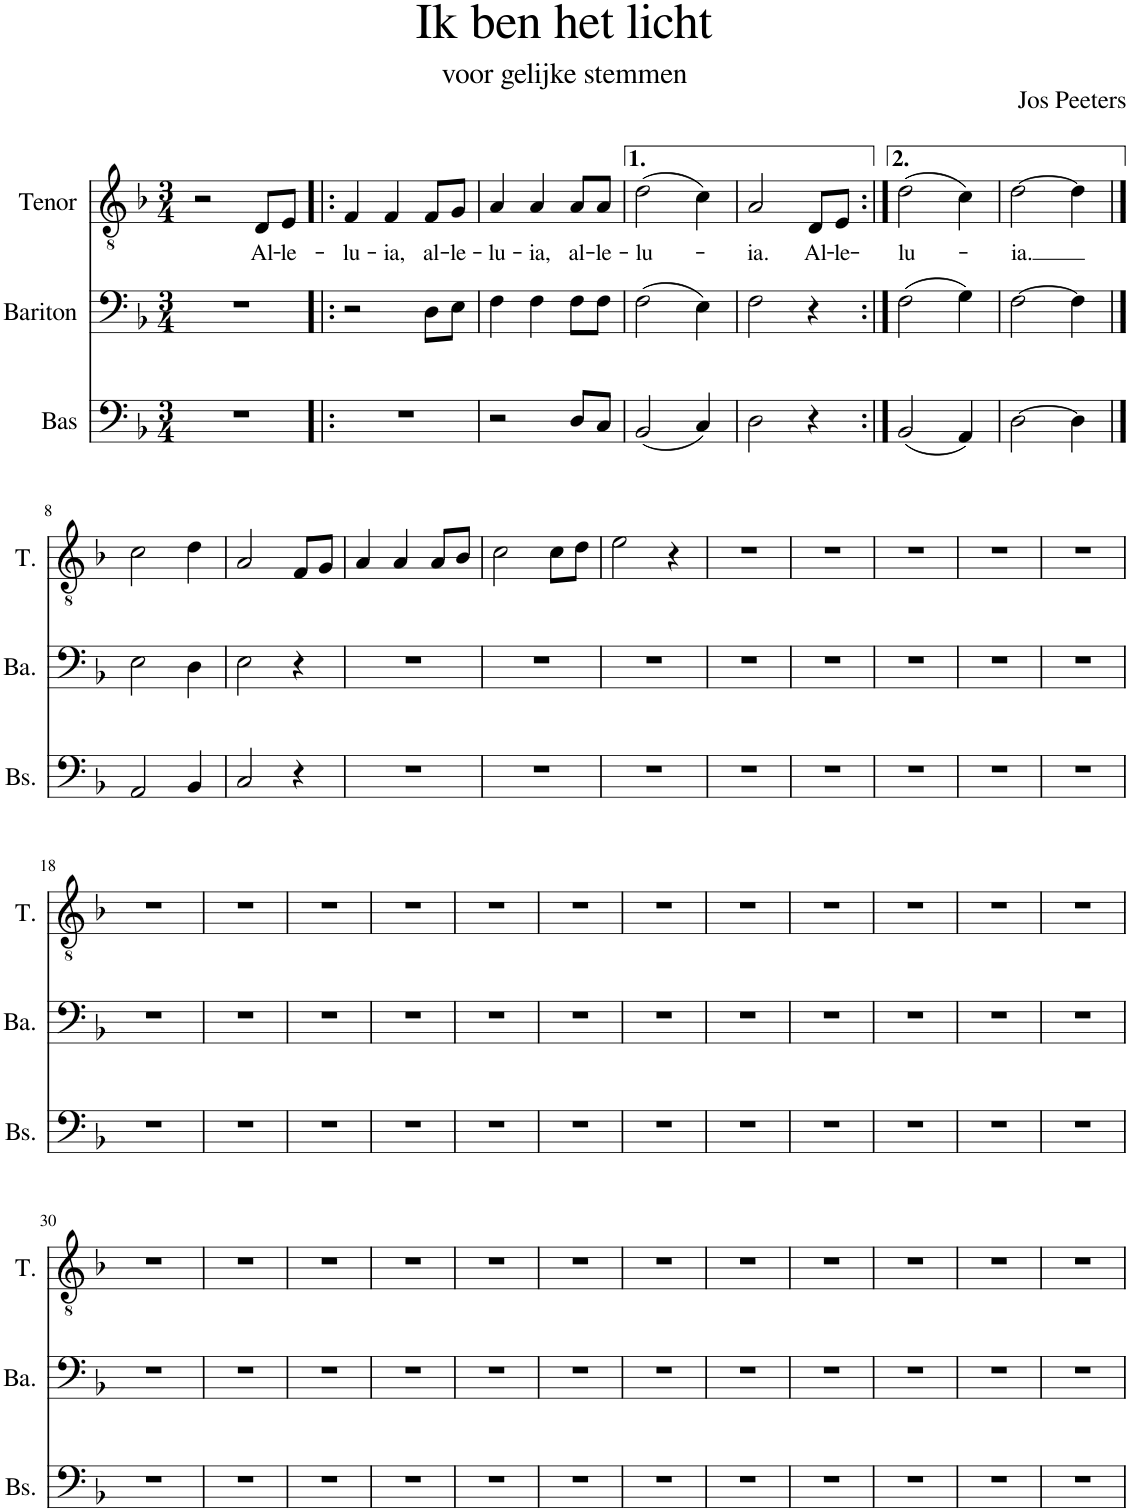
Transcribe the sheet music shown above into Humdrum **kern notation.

**kern	**kern	**kern	**text
*part3	*part2	*part1	*part1
*staff3	*staff2	*staff1	*staff1
*I"Bas	*I"Bariton	*I"Tenor	*
*I'Bs.	*I'Ba.	*I'T.	*
*clefF4	*clefF4	*clefGv2	*
*k[b-]	*k[b-]	*k[b-]	*
*M3/4	*M3/4	*M3/4	*
=1	=1	=1	=1
2.r	2.r	2r	.
!	!	!	!LO:LY:b
.	.	8D/L	Al-
!	!	!	!LO:LY:b
.	.	8E/J	-le-
=2!|:	=2!|:	=2!|:	=2!|:
!	!	!	!LO:LY:b
2.r	2r	4F/	-lu-
!	!	!	!LO:LY:b
.	.	4F/	-ia,
!	!	!	!LO:LY:b
.	8D\L	8F/L	al-
!	!	!	!LO:LY:b
.	8E\J	8G/J	-le-
=3	=3	=3	=3
!	!	!	!LO:LY:b
2r	4F\	4A/	-lu-
!	!	!	!LO:LY:b
.	4F\	4A/	-ia,
!	!	!	!LO:LY:b
8D/L	8F\L	8A/L	al-
!	!	!	!LO:LY:b
8C/J	8F\J	8A/J	-le-
=4	=4	=4	=4
!	!	!	!LO:LY:b
(2BB-/	(2F\	(2d\	-lu-
4C/)	4E\)	4c\)	.
=5	=5	=5	=5
!	!	!	!LO:LY:b
2D\	2F\	2A/	-ia.
!	!	!	!LO:LY:b
4r	4r	8D/L	Al-
!	!	!	!LO:LY:b
.	.	8E/J	-le-
=6:|!	=6:|!	=6:|!	=6:|!
!	!	!	!LO:LY:b
(2BB-/	(2F\	(2d\	-lu-
4AA/)	4G\)	4c\)	.
=7	=7	=7	=7
!	!	!	!LO:LY:b
[2D\	[2F\	[2d\	-ia.
4D\]	4F\]	4d\]	.
!!LO:LB:g=z
==8	==8	==8	==8
2AA/	2E\	2c\	.
4BB-/	4D\	4d\	.
=9	=9	=9	=9
2C/	2E\	2A/	.
4r	4r	8F/L	.
.	.	8G/J	.
=10	=10	=10	=10
2.r	2.r	4A/	.
.	.	4A/	.
.	.	8A/L	.
.	.	8B-/J	.
=11	=11	=11	=11
2.r	2.r	2c\	.
.	.	8c\L	.
.	.	8d\J	.
=12	=12	=12	=12
2.r	2.r	2e\	.
.	.	4r	.
=13	=13	=13	=13
2.r	2.r	2.r	.
=14	=14	=14	=14
2.r	2.r	2.r	.
=15	=15	=15	=15
2.r	2.r	2.r	.
=16	=16	=16	=16
2.r	2.r	2.r	.
=17	=17	=17	=17
2.r	2.r	2.r	.
!!LO:LB:g=z
=18	=18	=18	=18
2.r	2.r	2.r	.
=19	=19	=19	=19
2.r	2.r	2.r	.
=20	=20	=20	=20
2.r	2.r	2.r	.
=21	=21	=21	=21
2.r	2.r	2.r	.
=22	=22	=22	=22
2.r	2.r	2.r	.
=23	=23	=23	=23
2.r	2.r	2.r	.
=24	=24	=24	=24
2.r	2.r	2.r	.
=25	=25	=25	=25
2.r	2.r	2.r	.
=26	=26	=26	=26
2.r	2.r	2.r	.
=27	=27	=27	=27
2.r	2.r	2.r	.
=28	=28	=28	=28
2.r	2.r	2.r	.
=29	=29	=29	=29
2.r	2.r	2.r	.
!!LO:LB:g=z
=30	=30	=30	=30
2.r	2.r	2.r	.
=31	=31	=31	=31
2.r	2.r	2.r	.
=32	=32	=32	=32
2.r	2.r	2.r	.
=33	=33	=33	=33
2.r	2.r	2.r	.
=34	=34	=34	=34
2.r	2.r	2.r	.
=35	=35	=35	=35
2.r	2.r	2.r	.
=36	=36	=36	=36
2.r	2.r	2.r	.
=37	=37	=37	=37
2.r	2.r	2.r	.
=38	=38	=38	=38
2.r	2.r	2.r	.
=39	=39	=39	=39
2.r	2.r	2.r	.
=40	=40	=40	=40
2.r	2.r	2.r	.
=41	=41	=41	=41
2.r	2.r	2.r	.
=	=	=	=
*-	*-	*-	*-
